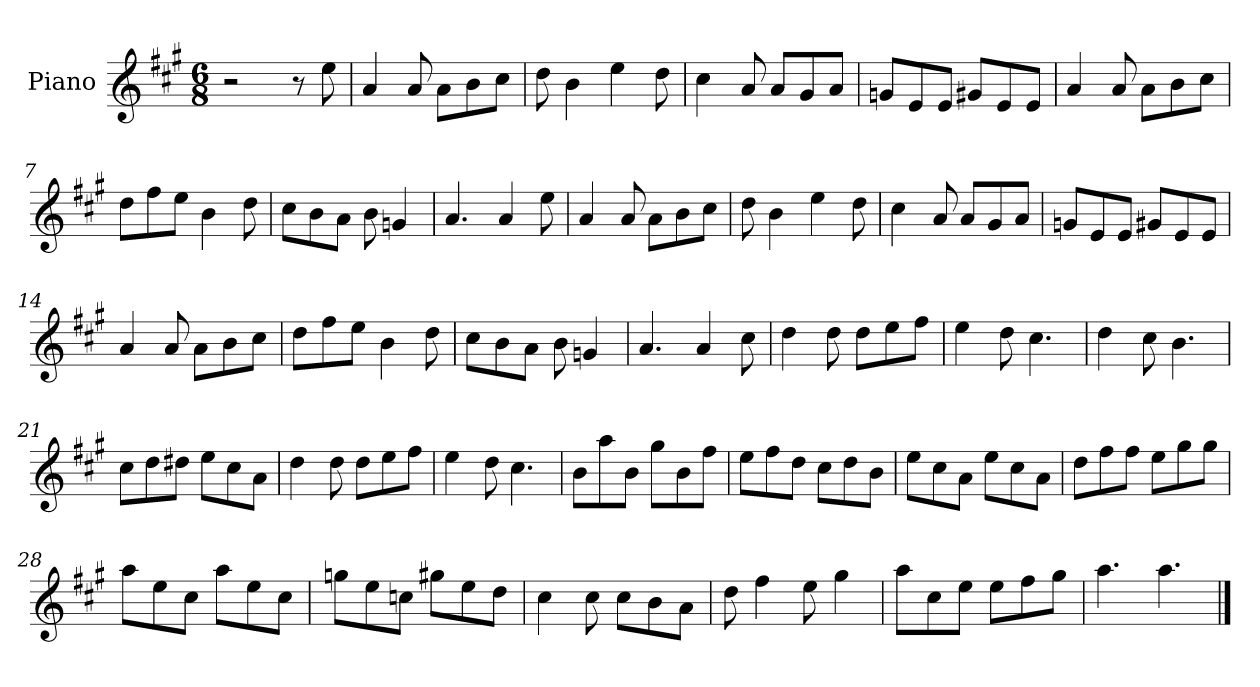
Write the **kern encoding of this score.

**kern
*part1
*staff1
*I"Piano
*I'Pno
*clefG2
*k[f#c#g#]
*M6/8
=1
2r
8r
8ee\
=2
4a/
8a/
8a\L
8b\
8cc#\J
=3
8dd\
4b\
4ee\
8dd\
=4
4cc#\
8a/
8a/L
8g#/
8a/J
=5
8gn/L
8e/
8e/J
8g#X/L
8e/
8e/J
=6
4a/
8a/
8a\L
8b\
8cc#\J
=7
8dd\L
8ff#\
8ee\J
4b\
8dd\
=8
8cc#\L
8b\
8a\J
8b\
4gn/
=9
4.a/
4a/
8ee\
=10
4a/
8a/
8a\L
8b\
8cc#\J
=11
8dd\
4b\
4ee\
8dd\
=12
4cc#\
8a/
8a/L
8g#/
8a/J
=13
8gn/L
8e/
8e/J
8g#X/L
8e/
8e/J
=14
4a/
8a/
8a\L
8b\
8cc#\J
=15
8dd\L
8ff#\
8ee\J
4b\
8dd\
=16
8cc#\L
8b\
8a\J
8b\
4gn/
=17
4.a/
4a/
8cc#\
=18
4dd\
8dd\
8dd\L
8ee\
8ff#\J
=19
4ee\
8dd\
4.cc#\
=20
4dd\
8cc#\
4.b\
=21
8cc#\L
8dd\
8dd#X\J
8ee\L
8cc#\
8a\J
=22
4dd\
8dd\
8dd\L
8ee\
8ff#\J
=23
4ee\
8dd\
4.cc#\
=24
8b\L
8aa\
8b\J
8gg#\L
8b\
8ff#\J
=25
8ee\L
8ff#\
8dd\J
8cc#\L
8dd\
8b\J
=26
8ee\L
8cc#\
8a\J
8ee\L
8cc#\
8a\J
=27
8dd\L
8ff#\
8ff#\J
8ee\L
8gg#\
8gg#\J
=28
8aa\L
8ee\
8cc#\J
8aa\L
8ee\
8cc#\J
=29
8ggn\L
8ee\
8ccn\J
8gg#X\L
8ee\
8dd\J
=30
4cc#\
8cc#\
8cc#\L
8b\
8a\J
=31
8dd\
4ff#\
8ee\
4gg#\
=32
8aa\L
8cc#\
8ee\J
8ee\L
8ff#\
8gg#\J
=33
4.aa\
4.aa\
==
*-
